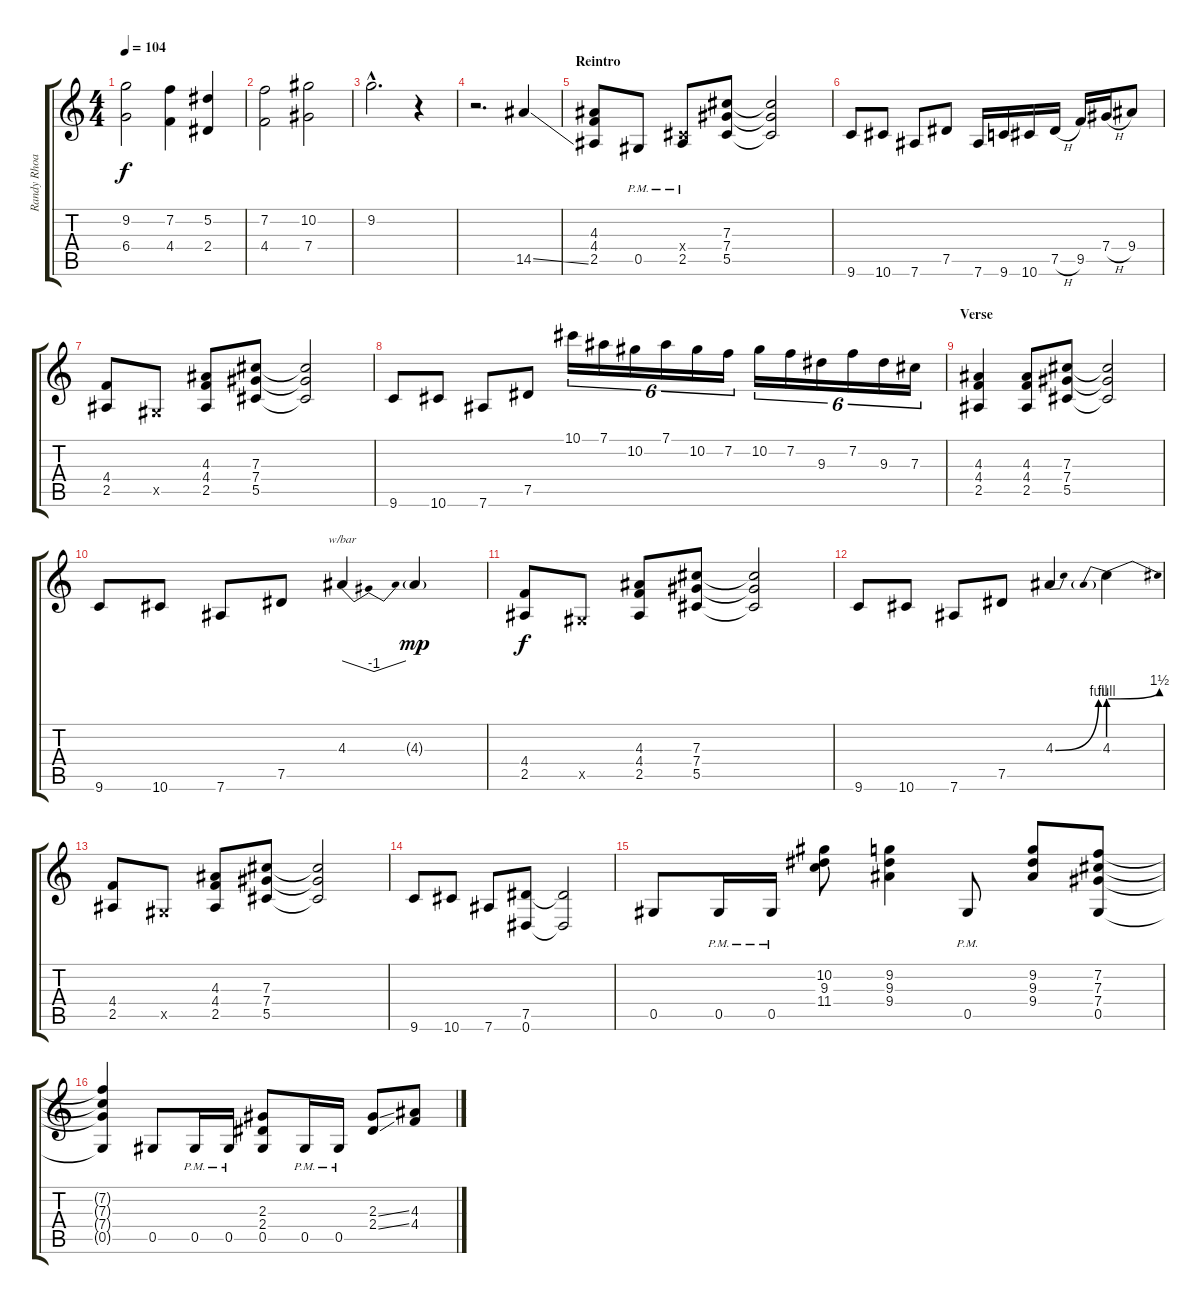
\track ("Randy Rhoads (Secondary)" "Randy Rhoa") {instrument overdrivenguitar}
\staff {score tabs}
\tuning (Eb4 Bb3 Gb3 Db3 Ab2 Eb2) {hide}
\ts (4 4)
\tempo 104
\clef g2
\ks c
(9.2 6.4).2{dy f} (7.2 4.4).4 (5.2 2.4).4 |
(7.2 4.4).2 (10.2 7.4).2 |
9.2{hac}.2{d} r.4 |
r.2{d} 14.5{ss}.4 |
\section ("" "Reintro")
(4.3 4.4 2.5).8 0.5{pm}.8 (0.4{x} 2.5{pm}).8 (7.3 7.4 5.5).8 (7.3{t} 7.4{t} 5.5{t}).2 |
9.6.8 10.6.8 7.6.8 7.5.8 7.6.16 9.6.16 10.6.16 7.5{h}.16 9.5.16 7.4{h}.16 9.4.8 |
(4.4 2.5).8 0.5{x}.8 (4.3 4.4 2.5).8 (7.3 7.4 5.5).8 (7.3{t} 7.4{t} 5.5{t}).2 |
9.6.8 10.6.8 7.6.8 7.5.8 10.1.16{tu (6 4)} 7.1.16{tu (6 4)} 10.2.16{tu (6 4)} 7.1.16{tu (6 4)} 10.2.16{tu (6 4)} 7.2.16{tu (6 4)} 10.2.16{tu (6 4)} 7.2.16{tu (6 4)} 9.3.16{tu (6 4)} 7.2.16{tu (6 4)} 9.3.16{tu (6 4)} 7.3.16{tu (6 4)} |
\section ("" "Verse")
(4.3 4.4 2.5).4 (4.3 4.4 2.5).8 (7.3 7.4 5.5).8 (7.3{t} 7.4{t} 5.5{t}).2 |
9.6.8 10.6.8 7.6.8 7.5.8 4.3.4{tbe (dip default 0 0 30 -4 60 0)} 4.3{g}.4{dy mp} |
(4.4 2.5).8{dy f} 0.5{x}.8 (4.3 4.4 2.5).8 (7.3 7.4 5.5).8 (7.3{t} 7.4{t} 5.5{t}).2 |
9.6.8 10.6.8 7.6.8 7.5.8 4.3{be (bend 0 0 60 4)}.4 4.3{be (prebendbend 0 4 60 6)}.4 |
(4.4 2.5).8 0.5{x}.8 (4.3 4.4 2.5).8 (7.3 7.4 5.5).8 (7.3{t} 7.4{t} 5.5{t}).2 |
9.6.8 10.6.8 7.6.8 (7.5 0.6).8 (7.5{t} 0.6{t}).2 |
0.5.8 0.5{pm}.16 0.5{pm}.16 (10.2 9.3 11.4).8 (9.2 9.3 9.4).4 0.5{pm}.8 (9.2 9.3 9.4).8 (7.2 7.3 7.4 0.5).8 |
(7.2{t} 7.3{t} 7.4{t} 0.5{t}).4 0.5.8 0.5{pm}.16 0.5{pm}.16 (2.3 2.4 0.5).8 0.5{pm}.16 0.5{pm}.16 (2.3{ss} 2.4{ss}).8 (4.3 4.4).8
